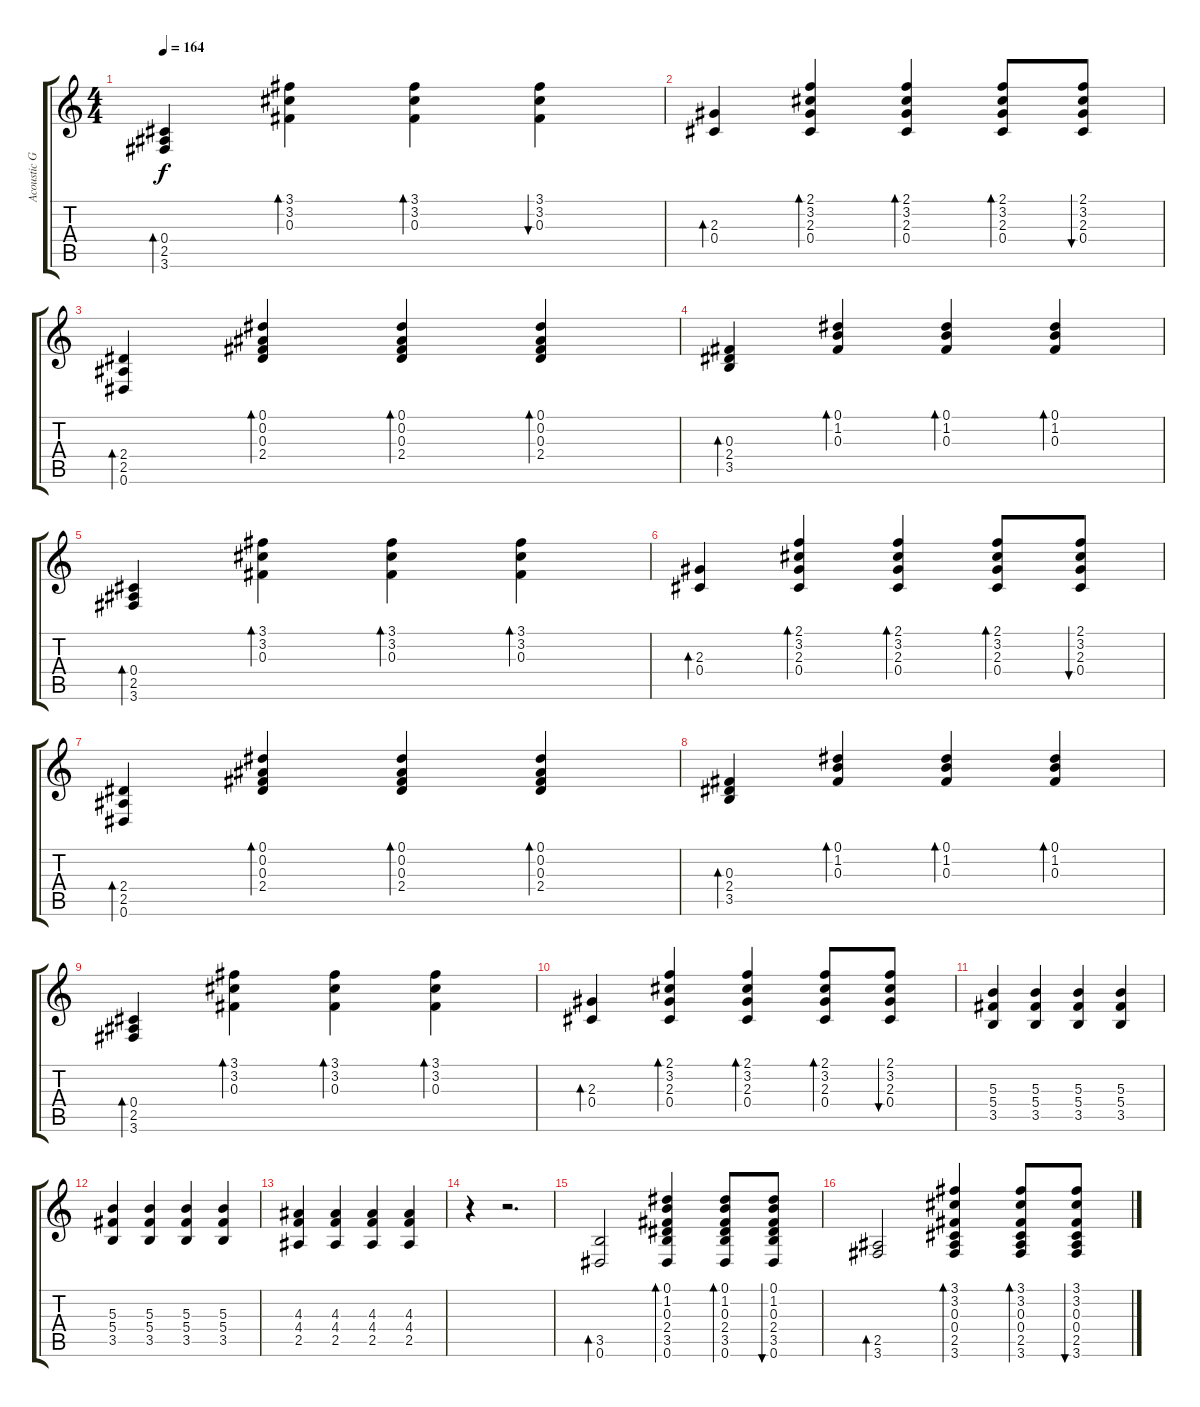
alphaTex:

\track ("Acoustic Guitar" "Acoustic G") {instrument acousticguitarsteel}
\staff {score tabs}
\tuning (Eb4 Bb3 Gb3 Db3 Ab2 Eb2) {hide}
\ts (4 4)
\tempo 164
\clef g2
\ks c
(0.4 2.5 3.6).4{bd 60 dy f} (3.1 3.2 0.3).4{bd 60} (3.1 3.2 0.3).4{bd 60} (3.1 3.2 0.3).4{bu 60} |
(2.3 0.4).4{bd 60} (2.1 3.2 2.3 0.4).4{bd 60} (2.1 3.2 2.3 0.4).4{bd 60} (2.1 3.2 2.3 0.4).8{bd 60} (2.1 3.2 2.3 0.4).8{bu 60} |
(2.4 2.5 0.6).4{bd 60} (0.1 0.2 0.3 2.4).4{bd 60} (0.1 0.2 0.3 2.4).4{bd 60} (0.1 0.2 0.3 2.4).4{bd 60} |
(0.3 2.4 3.5).4{bd 60} (0.1 1.2 0.3).4{bd 60} (0.1 1.2 0.3).4{bd 60} (0.1 1.2 0.3).4{bd 60} |
(0.4 2.5 3.6).4{bd 60} (3.1 3.2 0.3).4{bd 60} (3.1 3.2 0.3).4{bd 60} (3.1 3.2 0.3).4{bd 60} |
(2.3 0.4).4{bd 60} (2.1 3.2 2.3 0.4).4{bd 60} (2.1 3.2 2.3 0.4).4{bd 60} (2.1 3.2 2.3 0.4).8{bd 60} (2.1 3.2 2.3 0.4).8{bu 60} |
(2.4 2.5 0.6).4{bd 60} (0.1 0.2 0.3 2.4).4{bd 60} (0.1 0.2 0.3 2.4).4{bd 60} (0.1 0.2 0.3 2.4).4{bd 60} |
(0.3 2.4 3.5).4{bd 60} (0.1 1.2 0.3).4{bd 60} (0.1 1.2 0.3).4{bd 60} (0.1 1.2 0.3).4{bd 60} |
(0.4 2.5 3.6).4{bd 60} (3.1 3.2 0.3).4{bd 60} (3.1 3.2 0.3).4{bd 60} (3.1 3.2 0.3).4{bd 60} |
(2.3 0.4).4{bd 60} (2.1 3.2 2.3 0.4).4{bd 60} (2.1 3.2 2.3 0.4).4{bd 60} (2.1 3.2 2.3 0.4).8{bd 60} (2.1 3.2 2.3 0.4).8{bu 60} |
(5.3 5.4 3.5).4 (5.3 5.4 3.5).4 (5.3 5.4 3.5).4 (5.3 5.4 3.5).4 |
(5.3 5.4 3.5).4 (5.3 5.4 3.5).4 (5.3 5.4 3.5).4 (5.3 5.4 3.5).4 |
(4.3 4.4 2.5).4 (4.3 4.4 2.5).4 (4.3 4.4 2.5).4 (4.3 4.4 2.5).4 |
r.4 r.2{d} |
(3.5 0.6).2{bd 60} (0.1 1.2 0.3 2.4 3.5 0.6).4{bd 60} (0.1 1.2 0.3 2.4 3.5 0.6).8{bd 60} (0.1 1.2 0.3 2.4 3.5 0.6).8{bu 60} |
(2.5 3.6).2{bd 60} (3.1 3.2 0.3 0.4 2.5 3.6).4{bd 60} (3.1 3.2 0.3 0.4 2.5 3.6).8{bd 60} (3.1 3.2 0.3 0.4 2.5 3.6).8{bu 60}
